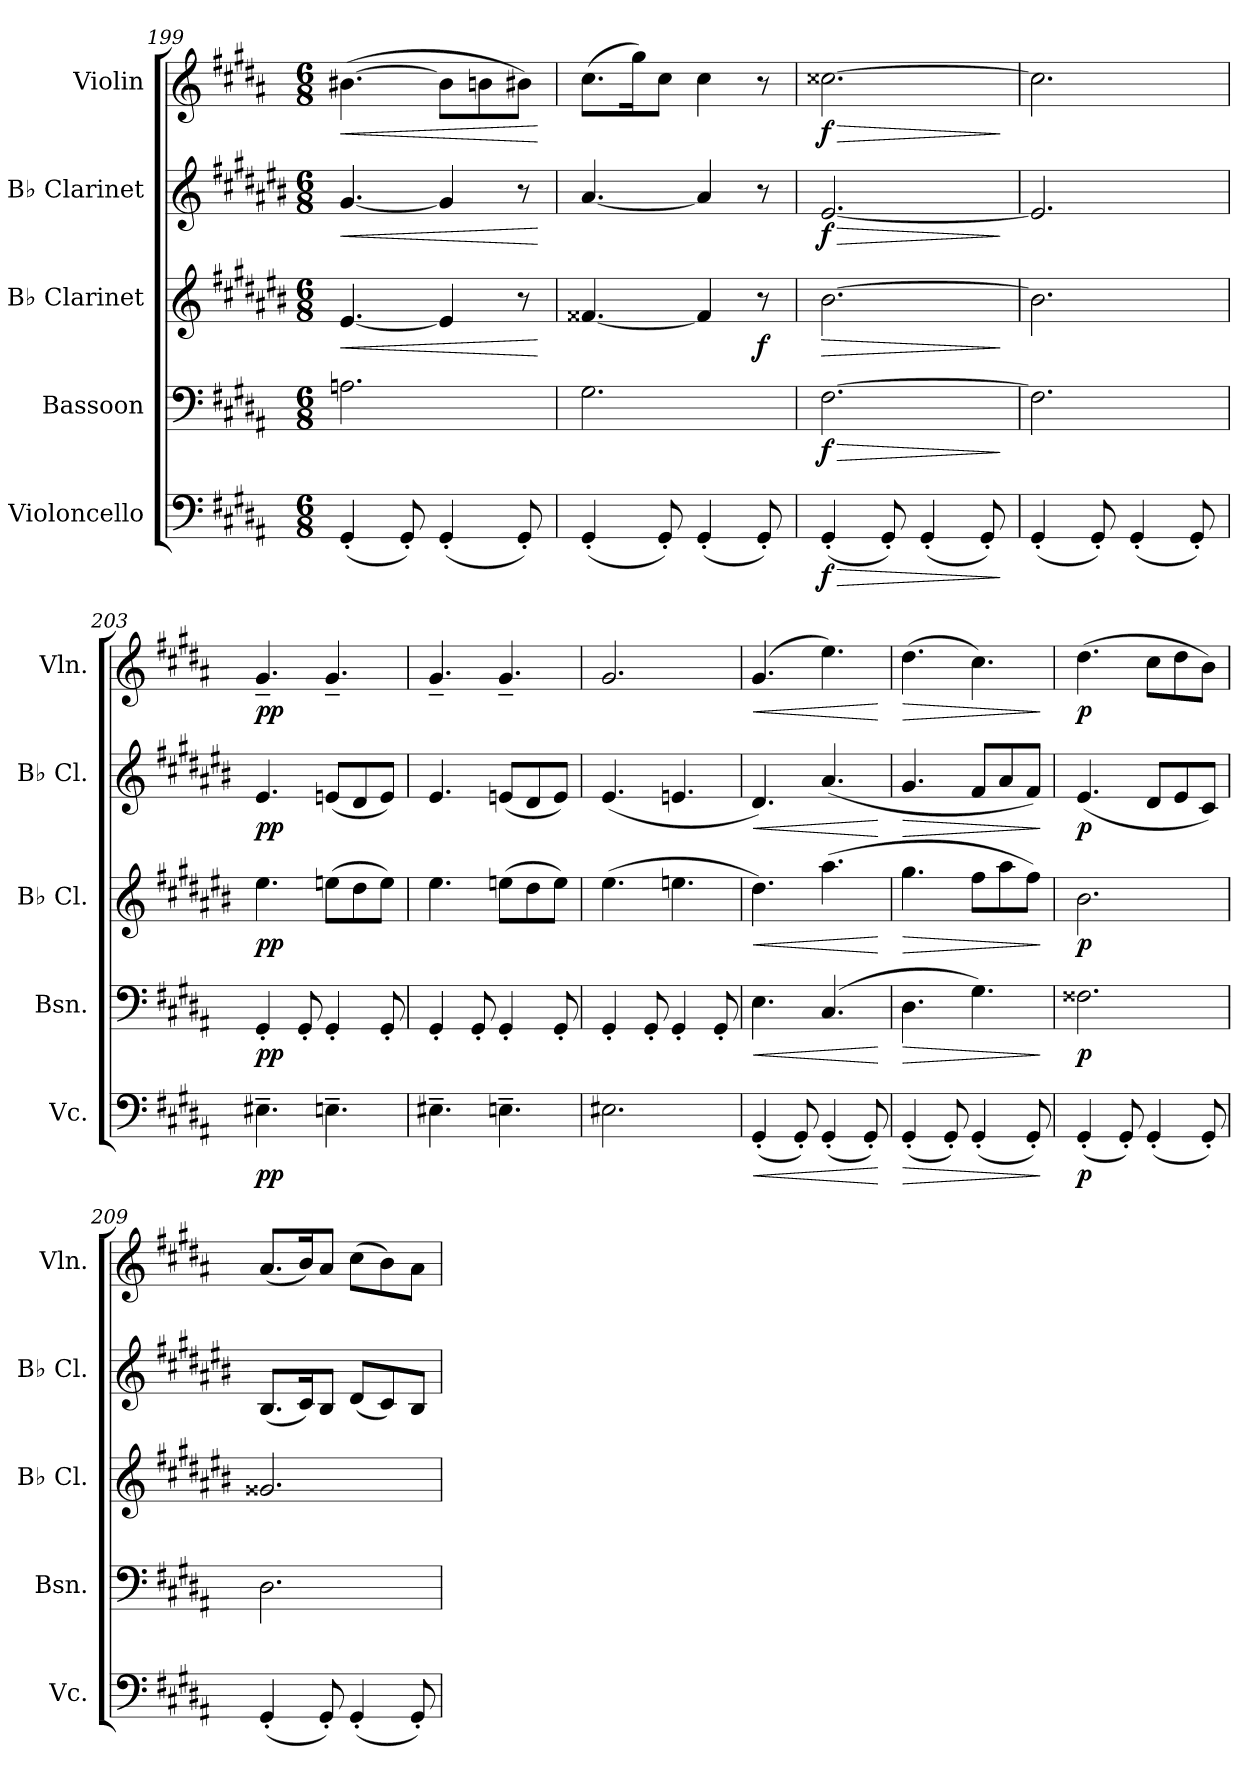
**kern	**dynam	**kern	**dynam	**kern	**dynam	**kern	**dynam	**kern	**dynam
*part5	*part5	*part4	*part4	*part3	*part3	*part2	*part2	*part1	*part1
*staff5	*staff5	*staff4	*staff4	*staff3	*staff3	*staff2	*staff2	*staff1	*staff1
*I"Violoncello	*	*I"Bassoon	*	*I"B♭ Clarinet	*	*I"B♭ Clarinet	*	*I"Violin	*
*I'Vc.	*	*I'Bsn.	*	*I'B♭ Cl.	*	*I'B♭ Cl.	*	*I'Vln.	*
*clefF4	*	*clefF4	*	*clefG2	*	*clefG2	*	*clefG2	*
*	*	*	*	*ITrd1c2	*	*ITrd1c2	*	*	*
*k[f#c#g#d#a#]	*	*k[f#c#g#d#a#]	*	*k[f#c#g#d#a#]	*	*k[f#c#g#d#a#]	*	*k[f#c#g#d#a#]	*
*M6/8	*	*M6/8	*	*M6/8	*	*M6/8	*	*M6/8	*
=199	=199	=199	=199	=199	=199	=199	=199	=199	=199
!	!	!	!	!	!LO:HP:b	!	!LO:HP:b	!	!LO:HP:b
(4GG#'/	.	2.An\	.	[4.d#/	<	[4.f#/	<	([4.b#X\	<
8GG#'/)	.	.	.	.	.	.	.	.	.
(4GG#'/	.	.	.	4d#/]	.	4f#/]	.	8b#\L]	.
.	.	.	.	.	.	.	.	8bn\	.
8GG#'/)	.	.	.	8r	.	8r	.	8b#X\J)	.
.	.	.	.	.	[	.	[	.	[
!!LO:PB:g=z
=200	=200	=200	=200	=200	=200	=200	=200	=200	=200
(4GG#'/	.	2.G#\	.	[4.e#X/	.	[4.g#/	.	(8.cc#\L	.
.	.	.	.	.	.	.	.	16gg#\K)	.
8GG#'/)	.	.	.	.	.	.	.	8cc#\J	.
(4GG#'/	.	.	.	4e#/]	.	4g#/]	.	4cc#\	.
!	!	!	!	!	!LO:DY:b	!	!	!	!
8GG#'/)	.	.	.	8r	f	8r	.	8r	.
=201	=201	=201	=201	=201	=201	=201	=201	=201	=201
!	!LO:HP:b	!	!LO:HP:b	!	!LO:HP:b	!	!LO:HP:b	!	!LO:HP:b
!	!LO:DY:n=1:b	!	!LO:DY:n=1:b	!	!	!	!LO:DY:n=1:b	!	!LO:DY:n=1:b
(4GG#'/	> f	[2.F#\	> f	[2.a#\	>	[2.d#/	> f	[2.cc##X\	> f
8GG#'/)	.	.	.	.	.	.	.	.	.
(4GG#'/	.	.	.	.	.	.	.	.	.
8GG#'/)	.	.	.	.	.	.	.	.	.
.	]	.	]	.	]	.	]	.	]
=202	=202	=202	=202	=202	=202	=202	=202	=202	=202
(4GG#'/	.	2.F#\]	.	2.a#\]	.	2.d#/]	.	2.cc##\]	.
8GG#'/)	.	.	.	.	.	.	.	.	.
(4GG#'/	.	.	.	.	.	.	.	.	.
8GG#'/)	.	.	.	.	.	.	.	.	.
=203	=203	=203	=203	=203	=203	=203	=203	=203	=203
!	!LO:DY:b	!	!LO:DY:b	!	!LO:DY:b	!	!LO:DY:b	!	!LO:DY:b
4.E#X~\	pp	4GG#'/	pp	4.dd#\	pp	4.d#/	pp	4.g#~/	pp
.	.	8GG#'/	.	.	.	.	.	.	.
4.En~\	.	4GG#'/	.	(8ddn\L	.	(8dn/L	.	4.g#~/	.
.	.	.	.	8cc#\	.	8c#/	.	.	.
.	.	8GG#'/	.	8dd\J)	.	8d/J)	.	.	.
=204	=204	=204	=204	=204	=204	=204	=204	=204	=204
4.E#X~\	.	4GG#'/	.	4.dd#\	.	4.d#/	.	4.g#~/	.
.	.	8GG#'/	.	.	.	.	.	.	.
4.En~\	.	4GG#'/	.	(8ddn\L	.	(8dn/L	.	4.g#~/	.
.	.	.	.	8cc#\	.	8c#/	.	.	.
.	.	8GG#'/	.	8dd\J)	.	8d/J)	.	.	.
=205	=205	=205	=205	=205	=205	=205	=205	=205	=205
2.E#X\	.	4GG#'/	.	(4.dd#\	.	(4.d#/	.	2.g#/	.
.	.	8GG#'/	.	.	.	.	.	.	.
.	.	4GG#'/	.	4.ddn\	.	4.dn/	.	.	.
.	.	8GG#'/	.	.	.	.	.	.	.
!!LO:LB:g=z
=206	=206	=206	=206	=206	=206	=206	=206	=206	=206
!	!LO:HP:b	!	!LO:HP:b	!	!LO:HP:b	!	!LO:HP:b	!	!LO:HP:b
(4GG#'/	<	4.E\	<	4.cc#\)	<	4.c#/)	<	(4.g#/	<
8GG#'/)	.	.	.	.	.	.	.	.	.
(4GG#'/	.	(>4.C#/	.	(4.gg#\	.	(4.g#/	.	4.ee\)	.
8GG#'/)	.	.	.	.	.	.	.	.	.
.	[	.	[	.	[	.	[	.	[
=207	=207	=207	=207	=207	=207	=207	=207	=207	=207
!	!LO:HP:b	!	!LO:HP:b	!	!LO:HP:b	!	!LO:HP:b	!	!LO:HP:b
(4GG#'/	>	4.D#\	>	4.ff#\	>	4.f#/	>	(4.dd#\	>
8GG#'/)	.	.	.	.	.	.	.	.	.
(4GG#'/	.	4.G#\)	.	8ee\L	.	8e/L	.	4.cc#\)	.
.	.	.	.	8gg#\	.	8g#/	.	.	.
8GG#'/)	.	.	.	8ee\J)	.	8e/J)	.	.	.
.	]	.	]	.	]	.	]	.	]
=208	=208	=208	=208	=208	=208	=208	=208	=208	=208
!	!LO:DY:b	!	!LO:DY:b	!	!LO:DY:b	!	!LO:DY:b	!	!LO:DY:b
(4GG#'/	p	2.F##X\	p	2.a#\	p	(4.d#/	p	(4.dd#\	p
8GG#'/)	.	.	.	.	.	.	.	.	.
(4GG#'/	.	.	.	.	.	8c#/L	.	8cc#\L	.
.	.	.	.	.	.	8d#/	.	8dd#\	.
8GG#'/)	.	.	.	.	.	8B/J)	.	8b\J)	.
=209	=209	=209	=209	=209	=209	=209	=209	=209	=209
(4GG#'/	.	2.D#\	.	2.f##X/	.	(8.A#/L	.	(8.a#/L	.
.	.	.	.	.	.	16B/K)	.	16b/K)	.
8GG#'/)	.	.	.	.	.	8A#/J	.	8a#/J	.
(4GG#'/	.	.	.	.	.	(8c#/L	.	(8cc#\L	.
.	.	.	.	.	.	8B/)	.	8b\)	.
8GG#'/)	.	.	.	.	.	8A#/J	.	8a#\J	.
=	=	=	=	=	=	=	=	=	=
*-	*-	*-	*-	*-	*-	*-	*-	*-	*-
